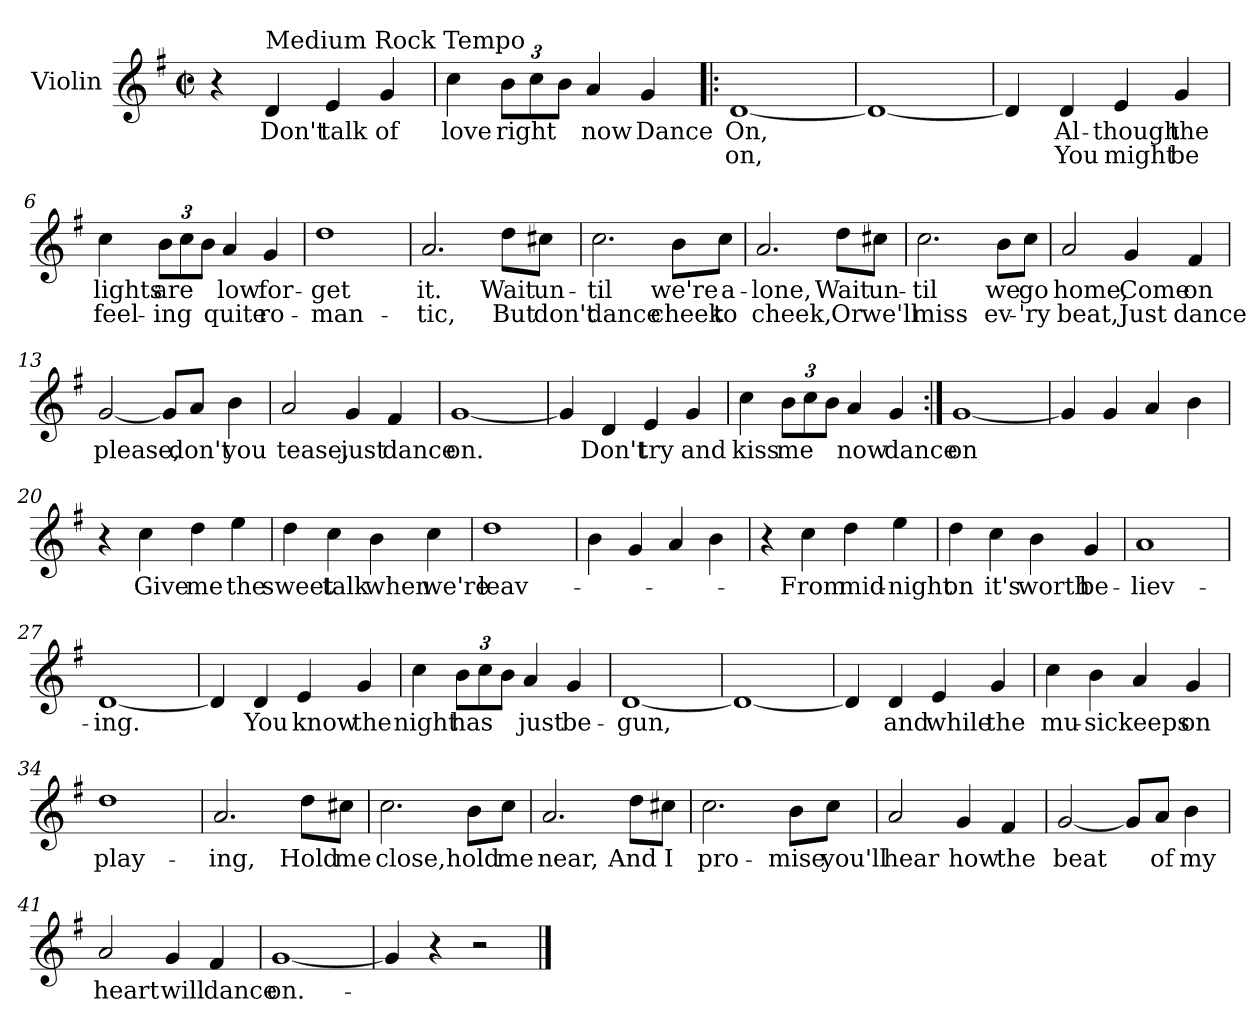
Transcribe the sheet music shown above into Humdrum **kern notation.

**kern	**text	**text
*part1	*part1	*part1
*staff1	*staff1	*staff1
*I"Violin	*	*
*I'Vln	*	*
*clefG2	*	*
*k[f#]	*	*
*G:	*	*
*M2/2	*	*
*met(c|)	*	*
=1	=1	=1
4r	.	.
!LO:TX:a:t=Medium Rock Tempo	!	!
4d/	Don't	.
4e/	talk	.
4g/	of	.
=2	=2	=2
4cc\	love	.
*Xbrackettup	*	*
12b\L	right	.
12cc\	.	.
12b\J	.	.
4a/	now	.
4g/	Dance	.
=3!|:	=3!|:	=3!|:
[1d	On,	on,
=4	=4	=4
1d_	.	.
!!LO:LB:g=z
=5	=5	=5
4d/]	.	.
4d/	Al-	You
4e/	-though	might
4g/	the	be
=6	=6	=6
4cc\	lights	feel-
12b\L	are	-ing
12cc\	.	.
12b\J	.	.
4a/	low	quite
4g/	for-	ro-
=7	=7	=7
1dd	-get	-man-
=8	=8	=8
2.a/	it.	-tic,
8dd\L	Wait	But
8cc#X\J	un-	don't
!!LO:LB:g=z
=9	=9	=9
2.cc\	-til	dance
8b\L	we're	cheek
8cc\J	a-	to
=10	=10	=10
2.a/	-lone,	cheek,
8dd\L	Wait	Or
8cc#X\J	un-	we'll
=11	=11	=11
2.cc\	-til	miss
8b\L	we	ev-
8cc\J	go	-'ry
=12	=12	=12
2a/	home,	beat,
4g/	Come	Just
4f#/	on	dance
!!LO:LB:g=z
=13	=13	=13
[2g/	please,	.
8g/L]	.	.
8a/J	don't	.
4b\	you	.
=14	=14	=14
2a/	tease,	.
4g/	just	.
4f#/	dance	.
=15	=15	=15
[1g	on.	.
=16	=16	=16
4g/]	.	.
4d/	Don't	.
4e/	try	.
4g/	and	.
!!LO:LB:g=z
=17	=17	=17
4cc\	kiss	.
12b\L	me	.
12cc\	.	.
12b\J	.	.
4a/	now	.
4g/	dance	.
=18:|!	=18:|!	=18:|!
[1g	on	.
=19	=19	=19
4g/]	.	.
4g/	.	.
4a/	.	.
4b\	.	.
=20	=20	=20
4r	.	.
4cc\	Give	.
4dd\	me	.
4ee\	the	.
!!LO:LB:g=z
=21	=21	=21
4dd\	sweet	.
4cc\	talk	.
4b\	when	.
4cc\	we're	.
=22	=22	=22
1dd	leav-	.
=23	=23	=23
4b\	.	.
4g/	.	.
4a/	.	.
4b\	.	.
=24	=24	=24
4r	.	.
4cc\	From	.
4dd\	mid-	.
4ee\	-night	.
=25	=25	=25
4dd\	on	.
4cc\	it's	.
4b\	worth	.
4g/	be-	.
=26	=26	=26
1a	-liev-	.
=27	=27	=27
[1d	-ing.	.
=28	=28	=28
4d/]	.	.
4d/	You	.
4e/	know	.
4g/	the	.
!!LO:LB:g=z
=29	=29	=29
4cc\	night	.
12b\L	has	.
12cc\	.	.
12b\J	.	.
4a/	just	.
4g/	be-	.
=30	=30	=30
[1d	-gun,	.
=31	=31	=31
1d_	.	.
=32	=32	=32
4d/]	.	.
4d/	and	.
4e/	while	.
4g/	the	.
=33	=33	=33
4cc\	mu-	.
4b\	-sic	.
4a/	keeps	.
4g/	on	.
=34	=34	=34
1dd	play-	.
=35	=35	=35
2.a/	-ing,	.
8dd\L	Hold	.
8cc#X\J	me	.
=36	=36	=36
2.cc\	close,	.
8b\L	hold	.
8cc\J	me	.
!!LO:LB:g=z
=37	=37	=37
2.a/	near,	.
8dd\L	And	.
8cc#X\J	I	.
=38	=38	=38
2.cc\	pro-	.
8b\L	-mise	.
8cc\J	you'll	.
=39	=39	=39
2a/	hear	.
4g/	how	.
4f#/	the	.
=40	=40	=40
[2g/	beat	.
8g/L]	.	.
8a/J	of	.
4b\	my	.
=41	=41	=41
2a/	heart	.
4g/	will	.
4f#/	dance	.
=42	=42	=42
[1g	on.-	.
=43	=43	=43
4g/]	.	.
4r	.	.
2r	.	.
==	==	==
*-	*-	*-
